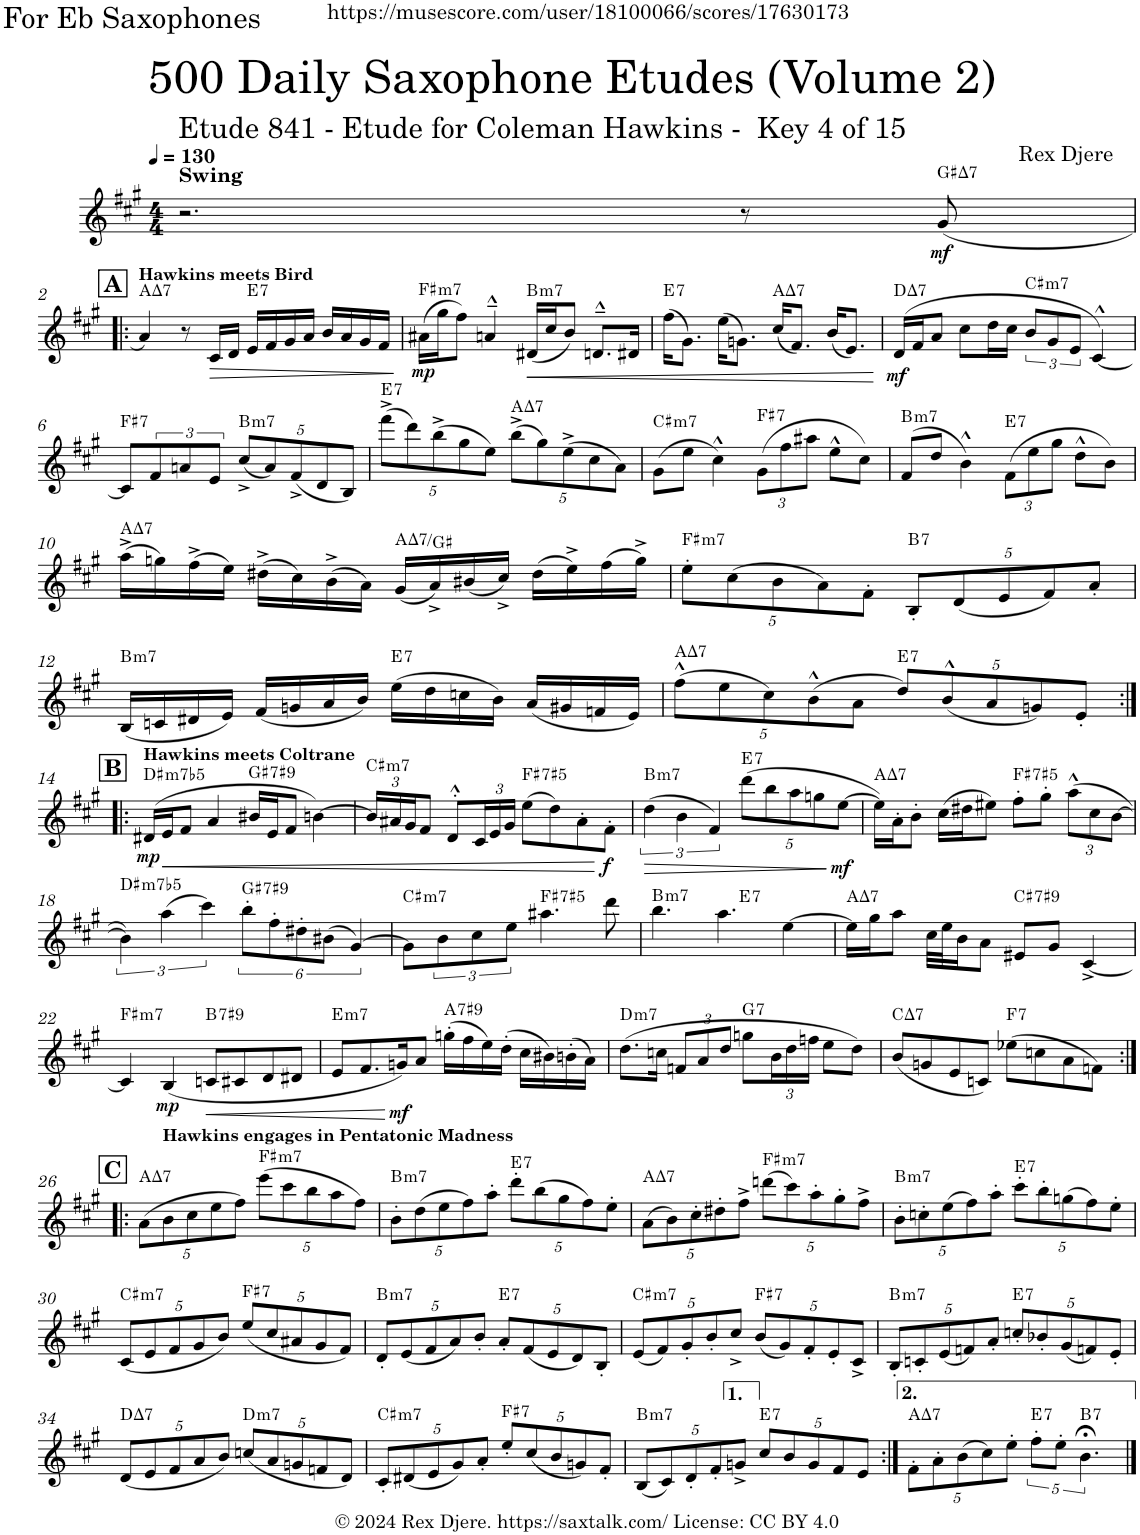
**kern	**dynam	**harte
*part1	*part1	*part1
*staff1	*staff1	*
*I"Alto Saxophone	*	*
*I'A. Sax.	*	*
*clefG2	*	*
*Trd5c9	*	*
*k[f#c#g#]	*	*
*M4/4	*	*
*MM130	*	*
=1	=1	=1
!LO:TX:a:B:t=Swing	!	!
2.r	.	.
8r	.	.
!	!LO:DY:b	!LO:H:kt=7
(8g#/	mf	G#:maj7
!!LO:LB:g=z
!!LO:REH:place=s1:a:B:cj:fs=14:t=A
=2!|:	=2!|:	=2!|:
!LO:TX:a:B:t=Hawkins meets Bird	!	!LO:H:kt=7
4a/)	.	A:maj7
8r	.	.
!	!LO:HP:b	!
16c#/LL	>	.
16d/JJ	.	.
!	!	!LO:H:kt=7
16e/LL	.	E:7
16f#/	.	.
16g#/	.	.
16a/JJ	.	.
16b/LL	.	.
16a/	.	.
16g#/	.	.
16f#/JJ	.	.
.	]	.
=3	=3	=3
!	!LO:DY:b	!LO:H:kt=m7
(16a#X\LL	mp	F#:min7
16gg#\J	.	.
8ff#\J)	.	.
4an^^~/	.	.
!	!LO:HP:b	!LO:H:kt=m7
(16d#X/LL	<	B:min7
16cc#/J	.	.
8b/J)	.	.
8.dn^^~/L	.	.
16d#X/Jk	.	.
=4	=4	=4
!	!	!LO:H:kt=7
(16ff#\KL	.	E:7
8.g#\J)	.	.
(16ee\KL	.	.
8.gn\J)	.	.
!	!	!LO:H:kt=7
(16cc#/KL	.	A:maj7
8.f#/J)	.	.
(16b/KL	.	.
8.e/J)	.	.
.	[	.
=5	=5	=5
!	!LO:DY:b	!LO:H:kt=7
(16d/LL	mf	D:maj7
16f#/J	.	.
8a/J	.	.
8cc#\L	.	.
16dd\L	.	.
16cc#\JJ	.	.
!	!	!LO:H:kt=m7
12b/L	.	C#:min7
12g#/	.	.
12e/J	.	.
[4c#^^/)	.	.
!!LO:LB:g=z
=6	=6	=6
!	!	!LO:H:kt=7
8c#/L]	.	F#:7
8f#/	.	.
8an/	.	.
8e/J	.	.
*Xbrackettup	*	*
!	!	!LO:H:kt=m7
(10cc#^/L	.	B:min7
10a/)	.	.
(10f#^/	.	.
10d/	.	.
10B/J)	.	.
=7	=7	=7
!	!	!LO:H:kt=7
(10fff#^\L	.	E:7
10ddd\)	.	.
(10bb^\	.	.
10gg#\	.	.
10ee\J)	.	.
!	!	!LO:H:kt=7
(10bb^\L	.	A:maj7
10gg#\)	.	.
(10ee^\	.	.
10cc#\	.	.
10a\J)	.	.
=8	=8	=8
!	!	!LO:H:kt=m7
(8g#\L	.	C#:min7
8ee\J	.	.
4cc#^^\)	.	.
!	!	!LO:H:kt=7
(12g#\L	.	F#:7
12ff#\	.	.
12aa#X\J	.	.
8ee^^\L	.	.
8cc#\J)	.	.
=9	=9	=9
!	!	!LO:H:kt=m7
(8f#/L	.	B:min7
8dd/J	.	.
4b^^\)	.	.
!	!	!LO:H:kt=7
(12f#\L	.	E:7
12ee\	.	.
12gg#\J	.	.
8dd^^\L	.	.
8b\J)	.	.
!!LO:LB:g=z
=10	=10	=10
!	!	!LO:H:kt=7
(16aa^\LL	.	A:maj7
16ggn\)	.	.
(16ff#^\	.	.
16ee\JJ)	.	.
(16dd#X^\LL	.	.
16cc#\)	.	.
(16b^\	.	.
16a\JJ)	.	.
!	!	!LO:H:kt=7
(16g#/LL	.	A:maj7/7
16a^/)	.	.
(16b#X/	.	.
16cc#^/JJ)	.	.
(16dd#\LL	.	.
16ee^\)	.	.
(16ff#\	.	.
16gg^\JJ)	.	.
=11	=11	=11
!	!	!LO:H:kt=m7
10ee'\L	.	F#:min7
(10cc#\	.	.
10b\	.	.
10a\)	.	.
10f#'\J	.	.
!	!	!LO:H:kt=7
10B'/L	.	B:7
(10d/	.	.
10e/	.	.
10f#/)	.	.
10a'/J	.	.
!!LO:LB:g=z
=12	=12	=12
!	!	!LO:H:kt=m7
(16B/LL	.	B:min7
16cn/	.	.
16d#X/	.	.
16e/JJ)	.	.
(16f#/LL	.	.
16gn/	.	.
16a/	.	.
16b/JJ)	.	.
!	!	!LO:H:kt=7
(16ee\LL	.	E:7
16dd\	.	.
16ccn\	.	.
16b\JJ)	.	.
(16a/LL	.	.
16g#X/	.	.
16fn/	.	.
16e/JJ)	.	.
=13	=13	=13
!	!	!LO:H:kt=7
(10ff#^^\L	.	A:maj7
10ee\	.	.
10cc#\)	.	.
(10b^^\	.	.
10a\J	.	.
!	!	!LO:H:kt=7
10dd/L)	.	E:7
(10b^^/	.	.
10a/	.	.
10gn/)	.	.
10e'/J	.	.
!!LO:LB:g=z
!!LO:REH:place=s1:a:B:cj:fs=14:t=B
=14:|!|:	=14:|!|:	=14:|!|:
!LO:TX:a:B:t=Hawkins meets Coltrane	!	!
!	!LO:DY:b	!LO:H:kt=m7b5
(16d#X/LL	mp	D#:hdim7
!	!LO:HP:b	!
16e/J	<	.
8f#/J	.	.
4a/	.	.
!	!	!LO:H:kt=7
16b#X/LL	.	G#:7(#9)
16e/J	.	.
8f#/J	.	.
[4bn\)	.	.
=15	=15	=15
!	!	!LO:H:kt=m7
24b/LL]	.	C#:min7
24a#X/	.	.
24g#/J	.	.
8f#/J	.	.
8d^^'/L	.	.
24c#/L	.	.
24e/	.	.
24g#/JJ	.	.
!	!	!LO:H:kt=7
(8ee\L	.	F#:(3,#5,b7)
8dd\)	.	.
8a#'\	.	.
!	!LO:DY:n=1:b	!
8f#'\J	[ f	.
=16	=16	=16
*brackettup	*	*
!	!LO:HP:b	!LO:H:kt=m7
(6dd\	>	B:min7
6b\	.	.
6f#/)	.	.
*Xbrackettup	*	*
!	!	!LO:H:kt=7
(10ddd\L	.	E:7
10bb\	.	.
10aa\	.	.
10ggn\	.	.
!	!LO:DY:n=1:b	!
[10ee\J	] mf	.
=17	=17	=17
!	!	!LO:H:kt=7
16ee\LL])	.	A:maj7
16a'\J	.	.
8b'\J	.	.
(16cc#\LL	.	.
16dd#X\J	.	.
8ee#X\J)	.	.
!	!	!LO:H:kt=7
8ff#'\L	.	F#:(3,#5,b7)
8gg#'\J	.	.
(12aa^^\L	.	.
12cc#\	.	.
[12b\J	.	.
!!LO:LB:g=z
=18	=18	=18
*brackettup	*	*
!	!	!LO:H:kt=m7b5
6b\])	.	D#:hdim7
(6aa\	.	.
6ccc#\)	.	.
!	!	!LO:H:kt=7
12bb'\L	.	G#:7(#9)
12ff#'\	.	.
12dd#X'\	.	.
(12b#X\J	.	.
[6g#/)	.	.
=19	=19	=19
!	!	!LO:H:kt=m7
8g#\L]	.	C#:min7
8b\	.	.
8cc#\	.	.
8ee\J	.	.
!	!	!LO:H:kt=7
4.aa#X\	.	F#:(3,#5,b7)
8ddd\	.	.
=20	=20	=20
!	!	!LO:H:kt=m7
*^	*	*
4.bb\	2ryy	.	B:min7
4.aa\	.	.	.
!	!	!	!LO:H:kt=7
.	2ryy	.	E:7
[4ee\	.	.	.
=21	=21	=21	=21
!	!	!	!LO:H:kt=7
*v	*v	*	*
16ee\LL]	.	A:maj7
16gg#\J	.	.
8aa\J	.	.
32cc#\LLL	.	.
32ee\J	.	.
16b\J	.	.
8a\J	.	.
!	!	!LO:H:kt=7
8e#X/L	.	C#:7(#9)
8g#/J	.	.
[4c#^/	.	.
!!LO:LB:g=z
=22	=22	=22
!	!	!LO:H:kt=m7
4c#/]	.	F#:min7
!	!LO:DY:b	!
(4B/	mp	.
!	!LO:HP:b	!LO:H:kt=7
8cn/L	<	B:7(#9)
8c#X/	.	.
8d/	.	.
8d#X/J	.	.
=23	=23	=23
!	!	!LO:H:kt=m7
8e/L	.	E:min7
8.f#/	.	.
!	!LO:DY:n=1:b	!
16gn/K)	[ mf	.
8a/J	.	.
!	!	!LO:H:kt=7
(16ggn'\LL	.	A:7(#9)
16ff#\	.	.
16ee\)	.	.
(16dd'\JJ	.	.
16cc#\LL	.	.
16b#X\)	.	.
(16bn'\	.	.
16a\JJ)	.	.
=24	=24	=24
!	!	!LO:H:kt=m7
(8.dd\L	.	D:min7
16ccn\Jk	.	.
*Xbrackettup	*	*
12fn/L	.	.
12a/	.	.
12dd/J	.	.
!	!	!LO:H:kt=7
8ggn\L	.	G:7
24b\L	.	.
24dd\	.	.
24ffn\JJ	.	.
8ee\L	.	.
8dd\J)	.	.
=25	=25	=25
!	!	!LO:H:kt=7
(8b/L	.	C:maj7
8gn/	.	.
8e/	.	.
8cn/J)	.	.
!	!	!LO:H:kt=7
(8ee-X\L	.	F:7
8ccn\	.	.
8a\	.	.
8fn\J)	.	.
!!LO:LB:g=z
!!LO:REH:place=s1:a:B:cj:fs=14:t=C
=26:|!|:	=26:|!|:	=26:|!|:
!	!	!LO:H:kt=7
(10a\L	.	A:maj7
!LO:TX:a:B:t=Hawkins engages in Pentatonic Madness	!	!
10b\	.	.
10cc#\	.	.
10ee\	.	.
10ff#\J)	.	.
!	!	!LO:H:kt=m7
(10eee\L	.	F#:min7
10ccc#\	.	.
10bb\	.	.
10aa\	.	.
10ff#\J)	.	.
=27	=27	=27
!	!	!LO:H:kt=m7
10b'\L	.	B:min7
(10dd\	.	.
10ee\	.	.
10ff#\)	.	.
10aa'\J	.	.
!	!	!LO:H:kt=7
10ddd'\L	.	E:7
(10bb\	.	.
10gg#\	.	.
10ff#\)	.	.
10ee'\J	.	.
=28	=28	=28
!	!	!LO:H:kt=7
(10a\L	.	A:maj7
10b\)	.	.
10cc#'\	.	.
10dd#X'\	.	.
10ff#^\J	.	.
!	!	!LO:H:kt=m7
(10dddn\L	.	F#:min7
10ccc#\)	.	.
10aa'\	.	.
10gg#'\	.	.
10ff#^\J	.	.
=29	=29	=29
!	!	!LO:H:kt=m7
10b'\L	.	B:min7
10ccn'\	.	.
(10ee\	.	.
10ff#\)	.	.
10aa'\J	.	.
!	!	!LO:H:kt=7
10ccc#'\L	.	E:7
10bb'\	.	.
(10ggn\	.	.
10ff#\)	.	.
10ee'\J	.	.
!!LO:LB:g=z
=30	=30	=30
!	!	!LO:H:kt=m7
(10c#/L	.	C#:min7
10e/	.	.
10f#/	.	.
10g#/	.	.
10b/J)	.	.
!	!	!LO:H:kt=7
(10ee/L	.	F#:7
10cc#/	.	.
10a#X/	.	.
10g#/	.	.
10f#/J)	.	.
=31	=31	=31
!	!	!LO:H:kt=m7
10d'/L	.	B:min7
(10e/	.	.
10f#/	.	.
10a/)	.	.
10b'/J	.	.
!	!	!LO:H:kt=7
10a'/L	.	E:7
(10f#/	.	.
10e/	.	.
10d/)	.	.
10B'/J	.	.
=32	=32	=32
!	!	!LO:H:kt=m7
(10e/L	.	C#:min7
10f#/)	.	.
10g#'/	.	.
10b'/	.	.
10cc#^/J	.	.
!	!	!LO:H:kt=7
(10b/L	.	F#:7
10g#/)	.	.
10f#'/	.	.
10e'/	.	.
10c#^/J	.	.
=33	=33	=33
!	!	!LO:H:kt=m7
10B'/L	.	B:min7
10cn'/	.	.
(10e/	.	.
10fn/)	.	.
10a'/J	.	.
!	!	!LO:H:kt=7
10ccn'/L	.	E:7
10b-X'/	.	.
(10g#/	.	.
10fn/)	.	.
10e'/J	.	.
!!LO:LB:g=z
=34	=34	=34
!	!	!LO:H:kt=7
(10d/L	.	D:maj7
10e/	.	.
10f#/	.	.
10a/	.	.
10b/J)	.	.
!	!	!LO:H:kt=m7
(10ccn/L	.	D:min7
10a/	.	.
10gn/	.	.
10fn/	.	.
10d/J)	.	.
=35	=35	=35
!	!	!LO:H:kt=m7
10c#'/L	.	C#:min7
(10d#X/	.	.
10e/	.	.
10g#/)	.	.
10a'/J	.	.
!	!	!LO:H:kt=7
10ee'/L	.	F#:7
(10cc#/	.	.
10b/	.	.
10gn/)	.	.
10f#'/J	.	.
=36	=36	=36
!	!	!LO:H:kt=m7
(10B/L	.	B:min7
10c#/)	.	.
10d'/	.	.
10f#'/	.	.
10gn^/J	.	.
!	!	!LO:H:kt=7
10cc#/L	.	E:7
10b/	.	.
10g/	.	.
10f#/	.	.
10e/J	.	.
=37:|!	=37:|!	=37:|!
!	!	!LO:H:kt=7
10f#'\L	.	A:maj7
10a'\	.	.
(10b\	.	.
10cc#\)	.	.
10ee'\J	.	.
*brackettup	*	*
!	!	!LO:H:kt=7
10ff#'\L	.	E:7
10ee'\J	.	.
!	!	!LO:H:kt=7
5.b;<\	.	B:7
==	==	==
*-	*-	*-
